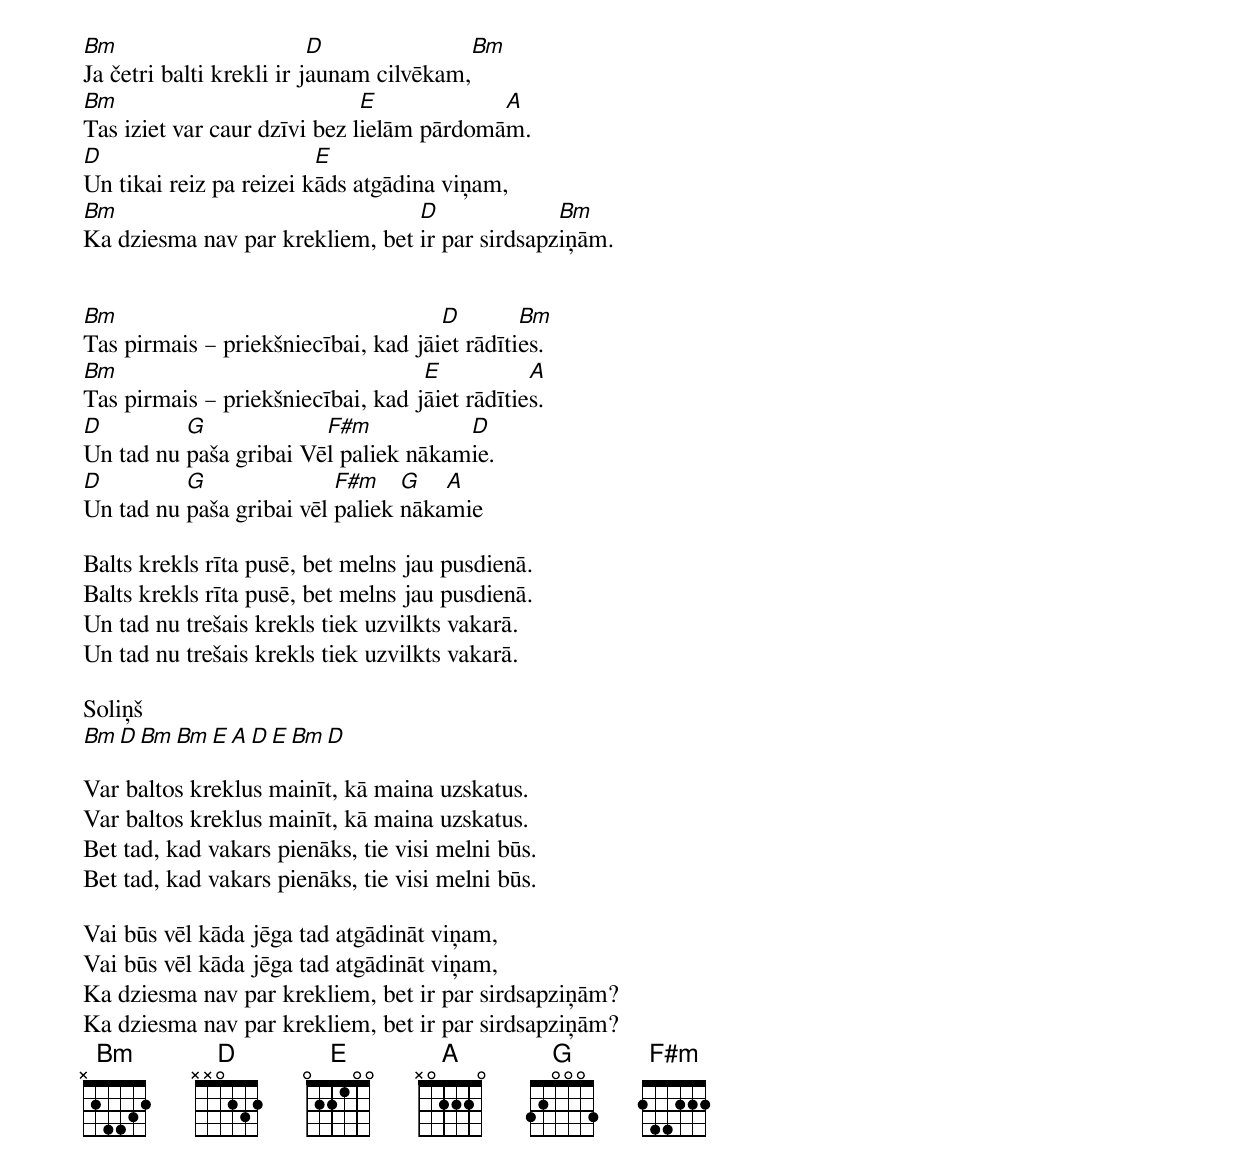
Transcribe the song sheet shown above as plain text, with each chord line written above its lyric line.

Bm                        D              Bm
Ja četri balti krekli ir jaunam cilvēkam,
Bm                            E            A
Tas iziet var caur dzīvi bez lielām pārdomām.
D                        E
Un tikai reiz pa reizei kāds atgādina viņam,
Bm                               D              Bm
Ka dziesma nav par krekliem, bet ir par sirdsapziņām.


Bm                                   D        Bm
Tas pirmais – priekšniecībai, kad jāiet rādīties.
Bm                                 E           A
Tas pirmais – priekšniecībai, kad jāiet rādīties.
D         G             F#m           D
Un tad nu paša gribai Vēl paliek nākamie.
D         G               F#m    G   A
Un tad nu paša gribai vēl paliek nākamie

Balts krekls rīta pusē, bet melns jau pusdienā.
Balts krekls rīta pusē, bet melns jau pusdienā.
Un tad nu trešais krekls tiek uzvilkts vakarā.
Un tad nu trešais krekls tiek uzvilkts vakarā.

Soliņš
Bm D Bm Bm E A  D E Bm D

Var baltos kreklus mainīt, kā maina uzskatus.
Var baltos kreklus mainīt, kā maina uzskatus.
Bet tad, kad vakars pienāks, tie visi melni būs.
Bet tad, kad vakars pienāks, tie visi melni būs.

Vai būs vēl kāda jēga tad atgādināt viņam,
Vai būs vēl kāda jēga tad atgādināt viņam,
Ka dziesma nav par krekliem, bet ir par sirdsapziņām?
Ka dziesma nav par krekliem, bet ir par sirdsapziņām?
